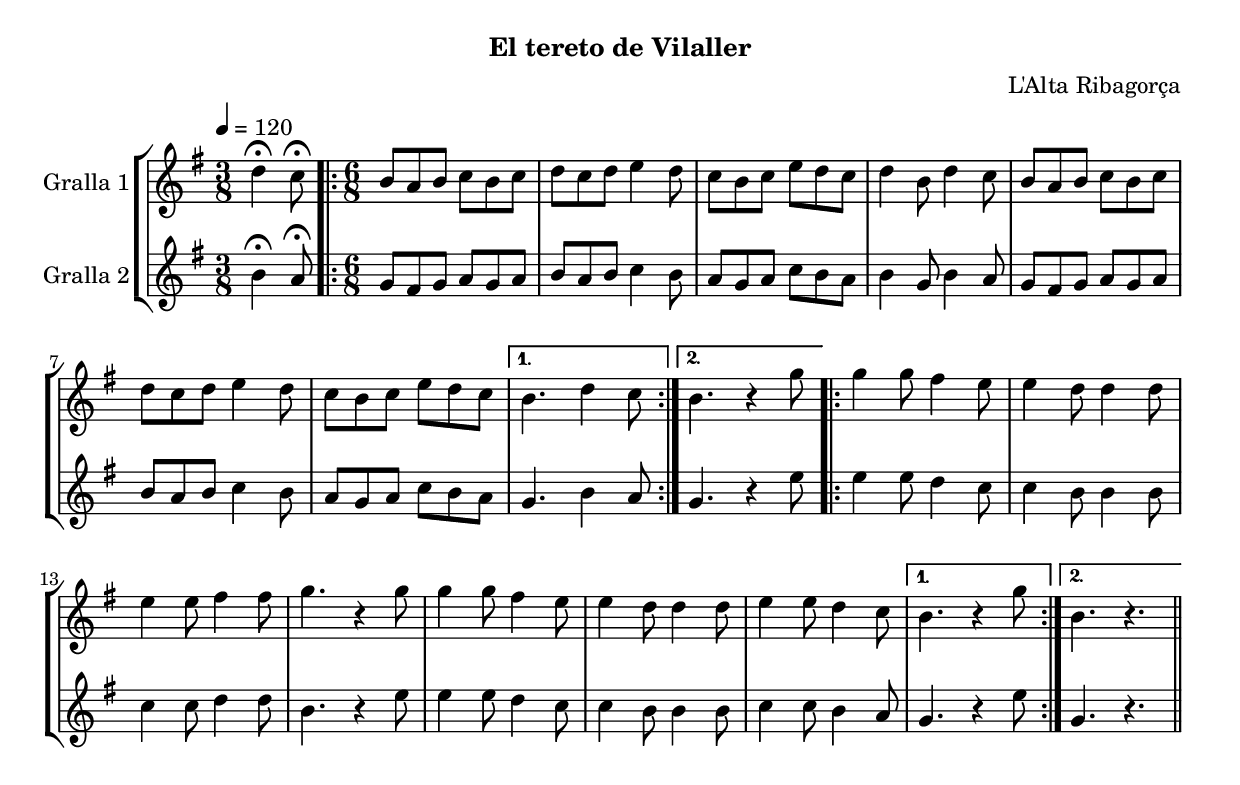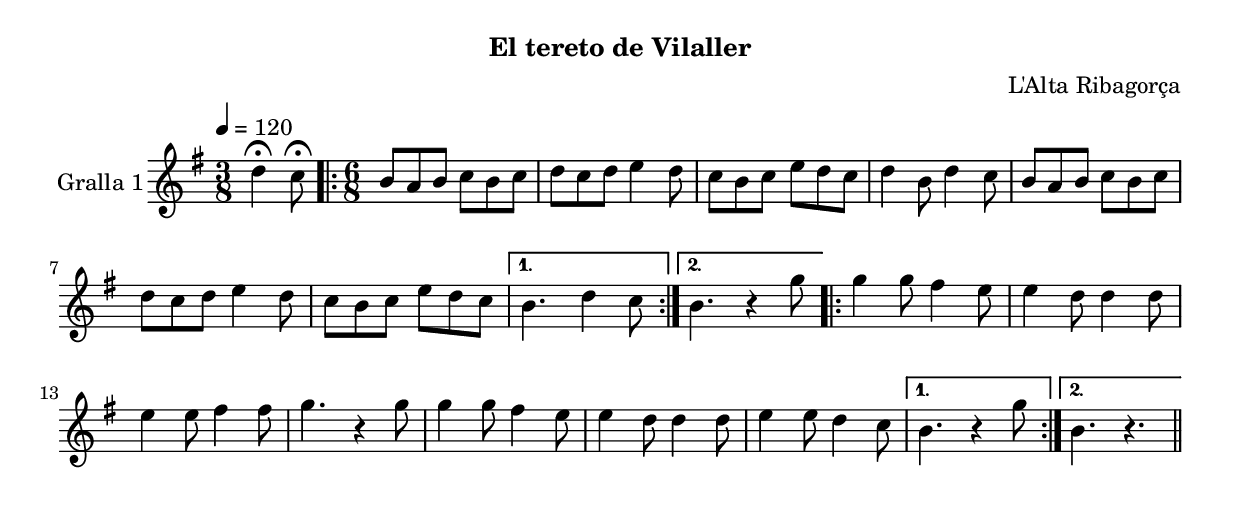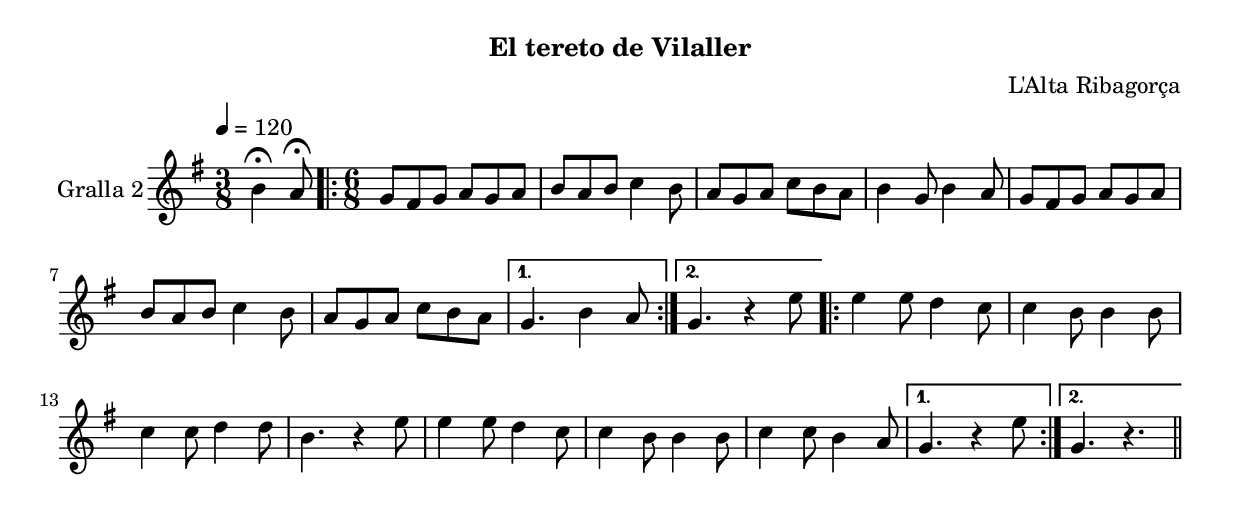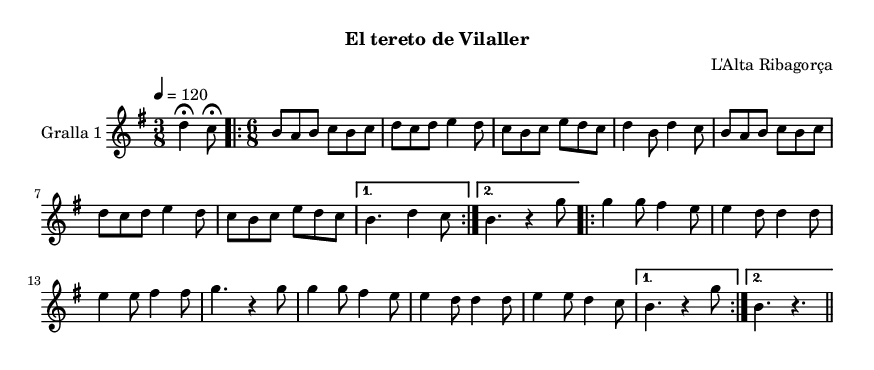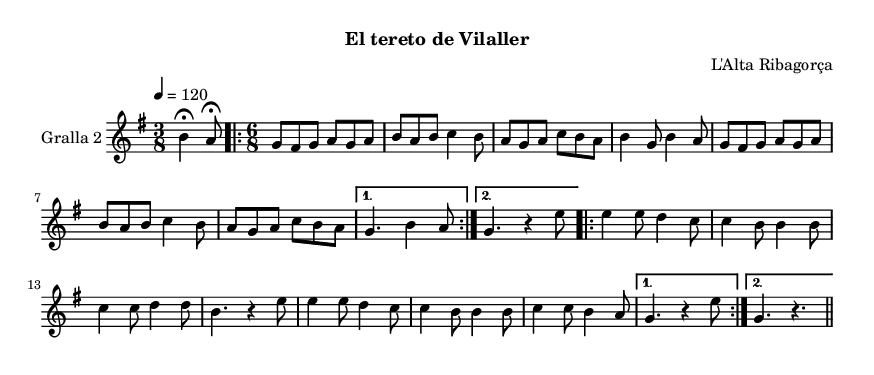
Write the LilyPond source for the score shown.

\version "2.16.0"

\header {
  dedication=""
  title="       "
  subtitle="El tereto de Vilaller"
  subsubtitle=""
  poet=""
  meter=""
  piece=""
  composer="L'Alta Ribagorça"
  arranger=""
  opus=""
  instrument=""
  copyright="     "
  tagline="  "
}

liniaroAa =
\relative d''
{
  \tempo 4=120
  \clef treble
  \key g \major
  \time 3/8
  d4\fermata c8\fermata  |
  \time 6/8   \repeat volta 2 { b8 a b c b c  |
  d8 c d e4 d8  |
  c8 b c e d c  |
  %05
  d4 b8 d4 c8  |
  b8 a b c b c  |
  d8 c d e4 d8  |
  c8 b c e d c }
  \alternative { { b4. d4 c8 }
  %10
  { b4. r4 g'8 } }
  \repeat volta 2 { g4 g8 fis4 e8  |
  e4 d8 d4 d8  |
  e4 e8 fis4 fis8  |
  g4. r4 g8  |
  %15
  g4 g8 fis4 e8  |
  e4 d8 d4 d8  |
  e4 e8 d4 c8 }
  \alternative { { b4. r4 g'8 }
  { b,4. r } } \bar "||"
}

liniaroAb =
\relative b'
{
  \tempo 4=120
  \clef treble
  \key g \major
  \time 3/8
  b4\fermata a8\fermata  |
  \time 6/8   \repeat volta 2 { g8 fis g a g a  |
  b8 a b c4 b8  |
  a8 g a c b a  |
  %05
  b4 g8 b4 a8  |
  g8 fis g a g a  |
  b8 a b c4 b8  |
  a8 g a c b a }
  \alternative { { g4. b4 a8 }
  %10
  { g4. r4 e'8 } }
  \repeat volta 2 { e4 e8 d4 c8  |
  c4 b8 b4 b8  |
  c4 c8 d4 d8  |
  b4. r4 e8  |
  %15
  e4 e8 d4 c8  |
  c4 b8 b4 b8  |
  c4 c8 b4 a8 }
  \alternative { { g4. r4 e'8 }
  { g,4. r } } \bar "||"
}

\book {

\paper {
  print-page-number = false
}

\bookpart {
  \score {
    \new StaffGroup {
      \override Score.RehearsalMark #'self-alignment-X = #LEFT
      <<
        \new Staff \with {instrumentName = #"Gralla 1" } \liniaroAa
        \new Staff \with {instrumentName = #"Gralla 2" } \liniaroAb
      >>
    }
    \layout {}
  }\score { \unfoldRepeats
    \new StaffGroup {
      \override Score.RehearsalMark #'self-alignment-X = #LEFT
      <<
        \new Staff \with {instrumentName = #"Gralla 1" } \liniaroAa
        \new Staff \with {instrumentName = #"Gralla 2" } \liniaroAb
      >>
    }
    \midi {}
  }
}

\bookpart {
  \header {}
  \score {
    \new StaffGroup {
      \override Score.RehearsalMark #'self-alignment-X = #LEFT
      <<
        \new Staff \with {instrumentName = #"Gralla 1" } \liniaroAa
      >>
    }
    \layout {}
  }\score { \unfoldRepeats
    \new StaffGroup {
      \override Score.RehearsalMark #'self-alignment-X = #LEFT
      <<
        \new Staff \with {instrumentName = #"Gralla 1" } \liniaroAa
      >>
    }
    \midi {}
  }
}

\bookpart {
  \header {}
  \score {
    \new StaffGroup {
      \override Score.RehearsalMark #'self-alignment-X = #LEFT
      <<
        \new Staff \with {instrumentName = #"Gralla 2" } \liniaroAb
      >>
    }
    \layout {}
  }\score { \unfoldRepeats
    \new StaffGroup {
      \override Score.RehearsalMark #'self-alignment-X = #LEFT
      <<
        \new Staff \with {instrumentName = #"Gralla 2" } \liniaroAb
      >>
    }
    \midi {}
  }
}

}

\book {

\paper {
  print-page-number = false
  #(set-paper-size "a6landscape")
  #(layout-set-staff-size 14)
}

\bookpart {
  \header {}
  \score {
    \new StaffGroup {
      \override Score.RehearsalMark #'self-alignment-X = #LEFT
      <<
        \new Staff \with {instrumentName = #"Gralla 1" } \liniaroAa
      >>
    }
    \layout {}
  }
}

\bookpart {
  \header {}
  \score {
    \new StaffGroup {
      \override Score.RehearsalMark #'self-alignment-X = #LEFT
      <<
        \new Staff \with {instrumentName = #"Gralla 2" } \liniaroAb
      >>
    }
    \layout {}
  }
}

}

